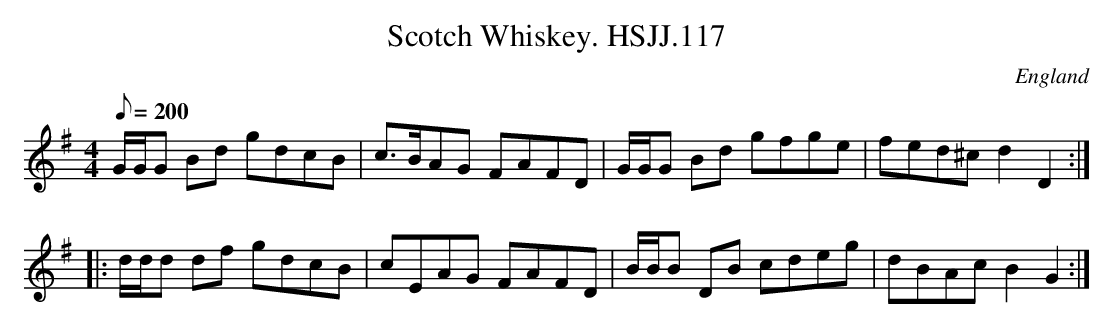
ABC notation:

X:1
T:Scotch Whiskey. HSJJ.117
M:4/4
L:1/8
Q:200
O:England
K:G
G/G/G Bd gdcB|c>BAG FAFD|G/G/G Bd gfge|fed^cd2D2:|!
|:d/d/d df gdcB|cEAG FAFD|B/B/B DB cdeg|dBAcB2G2:|]
